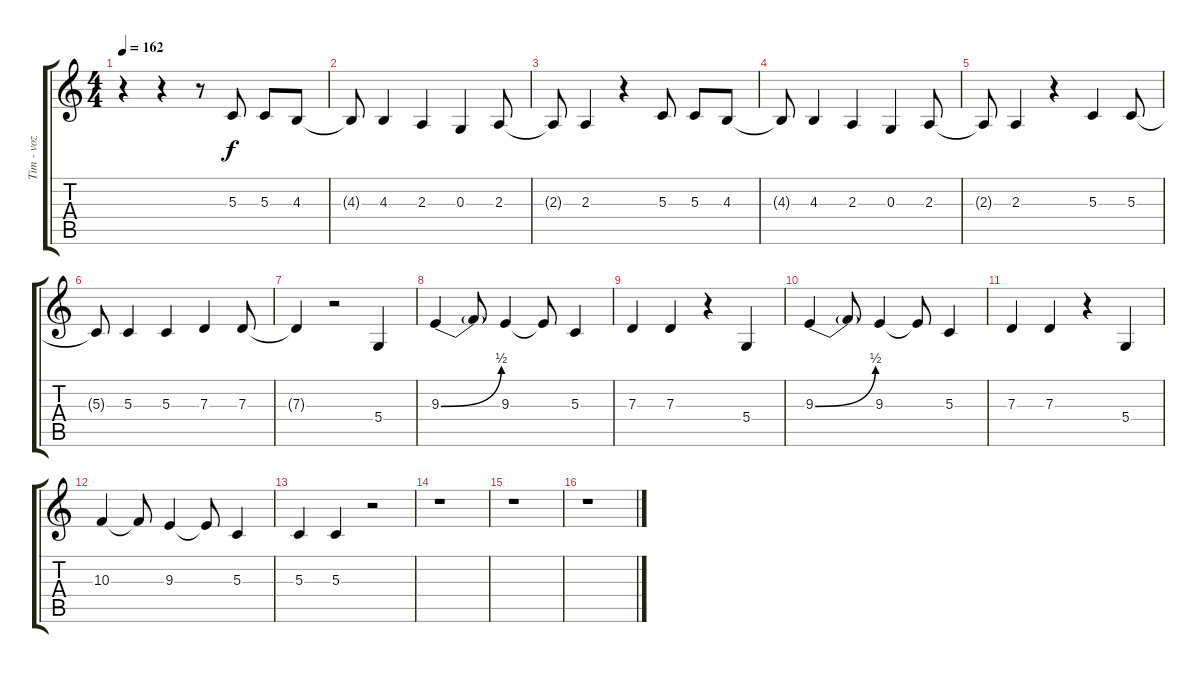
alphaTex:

\track ("Tim - voz" "Tim - voz") {instrument tenorsax}
\staff {score tabs}
\tuning (E4 B3 G3 D3 A2 E2) {hide}
\ts (4 4)
\tempo 162
\clef g2
\ks c
r.4{dy f} r.4 r.8 5.3.8 5.3.8 4.3.8 |
4.3{t}.8 4.3.4 2.3.4 0.3.4 2.3.8 |
2.3{t}.8 2.3.4 r.4 5.3.8 5.3.8 4.3.8 |
4.3{t}.8 4.3.4 2.3.4 0.3.4 2.3.8 |
2.3{t}.8 2.3.4 r.4 5.3.4 5.3.8 |
5.3{t}.8 5.3.4 5.3.4 7.3.4 7.3.8 |
7.3{t}.4 r.2 5.4.4 |
9.3{be (bend 0 0 60 2)}.4 9.3{t}.8 9.3.4 9.3{t}.8 5.3.4 |
7.3.4 7.3.4 r.4 5.4.4 |
9.3{be (bend 0 0 60 2)}.4 9.3{t}.8 9.3.4 9.3{t}.8 5.3.4 |
7.3.4 7.3.4 r.4 5.4.4 |
10.3.4 10.3{t}.8 9.3.4 9.3{t}.8 5.3.4 |
5.3.4 5.3.4 r.2 |
r.1 |
r.1 |
r.1
